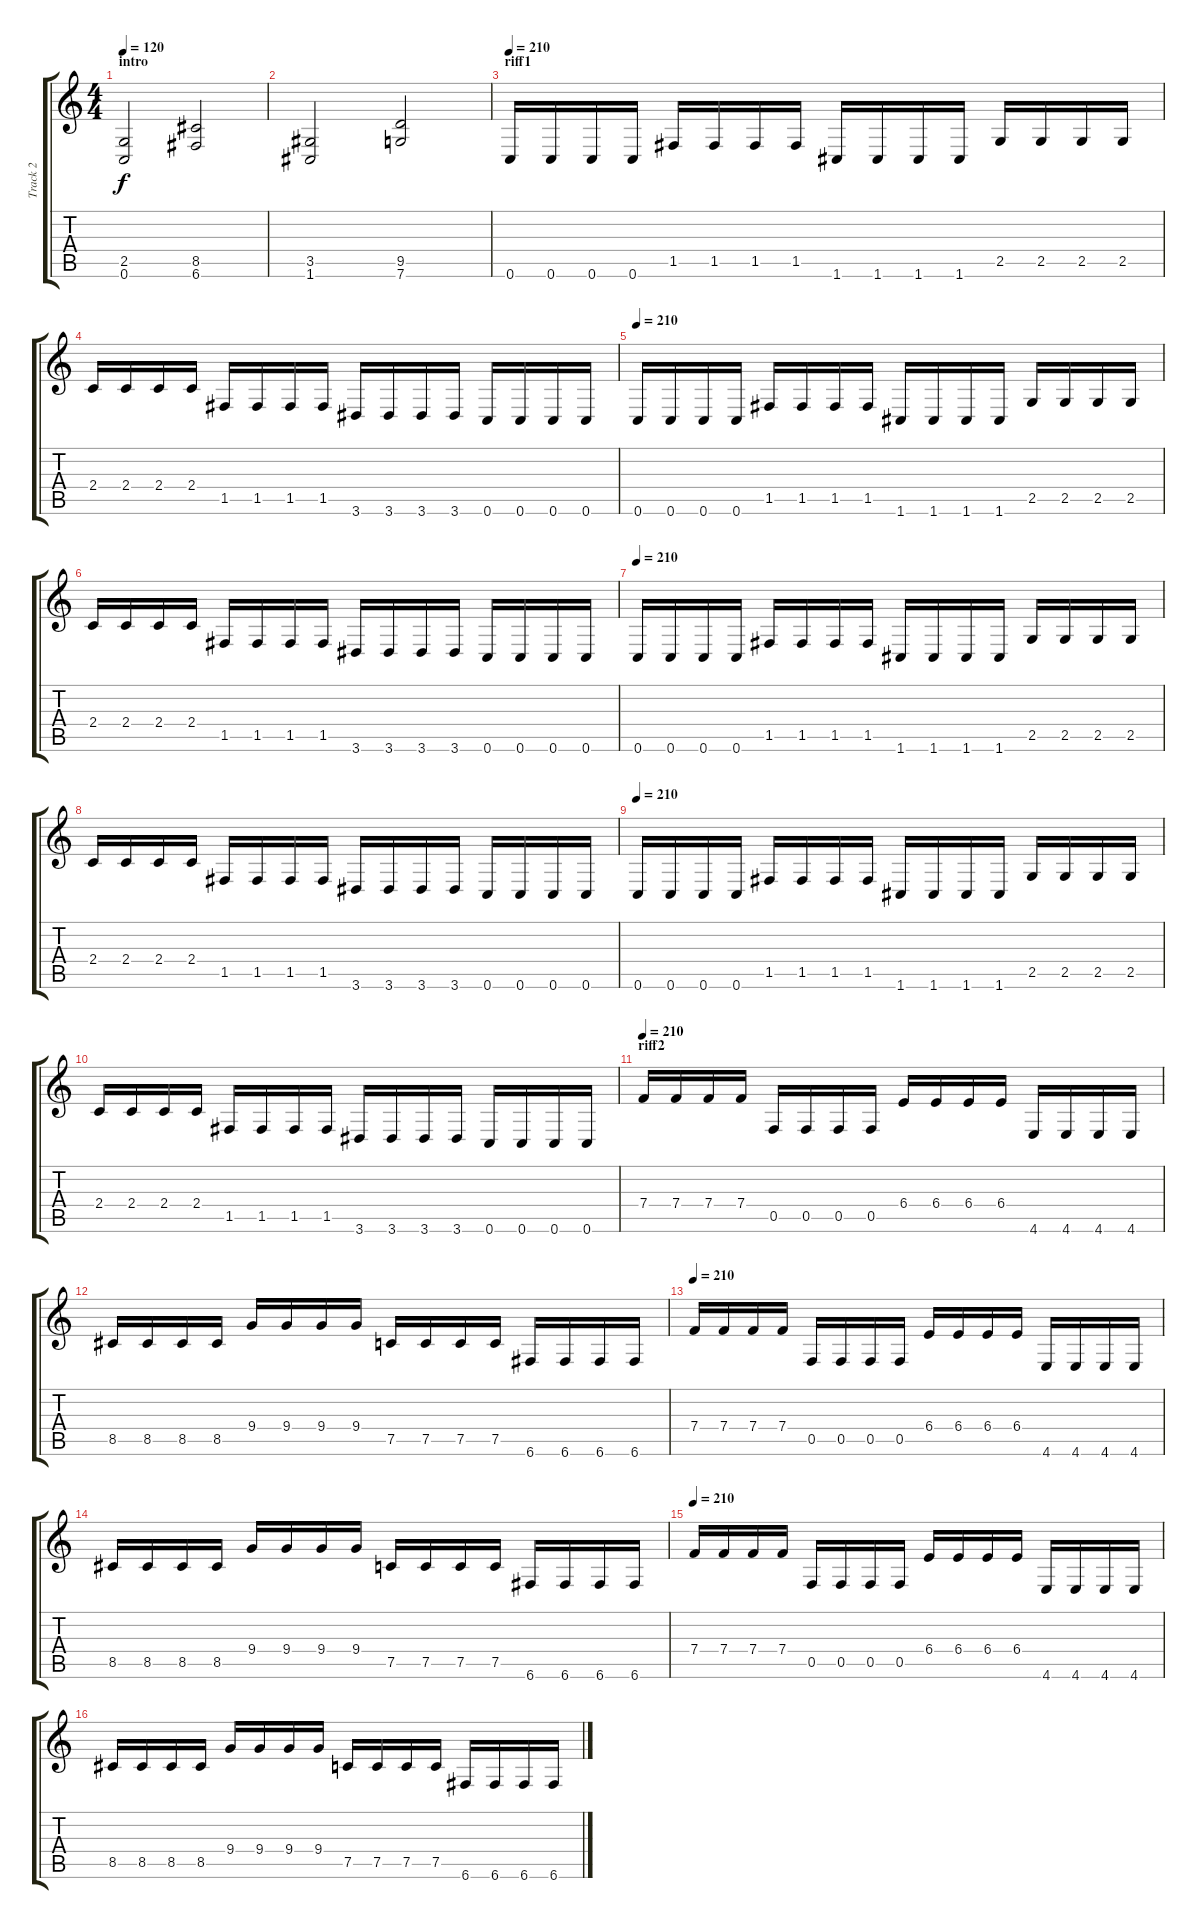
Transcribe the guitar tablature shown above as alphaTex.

\track ("Track 2" "Track 2") {instrument distortionguitar}
\staff {score tabs}
\tuning (C4 G3 Eb3 Bb2 F2 C2) {hide}
\ts (4 4)
\section ("" "intro")
\tempo 120
\tempo 150
\tempo 120
\clef g2
\ks c
(2.5 0.6).2{dy f instrument distortionguitar} (8.5 6.6).2 |
(3.5 1.6).2 (9.5 7.6).2 |
\section ("" "riff1")
\tempo 210
0.6.16 0.6.16 0.6.16 0.6.16 1.5.16 1.5.16 1.5.16 1.5.16 1.6.16 1.6.16 1.6.16 1.6.16 2.5.16 2.5.16 2.5.16 2.5.16 |
2.4.16 2.4.16 2.4.16 2.4.16 1.5.16 1.5.16 1.5.16 1.5.16 3.6.16 3.6.16 3.6.16 3.6.16 0.6.16 0.6.16 0.6.16 0.6.16 |
\tempo 210
0.6.16 0.6.16 0.6.16 0.6.16 1.5.16 1.5.16 1.5.16 1.5.16 1.6.16 1.6.16 1.6.16 1.6.16 2.5.16 2.5.16 2.5.16 2.5.16 |
2.4.16 2.4.16 2.4.16 2.4.16 1.5.16 1.5.16 1.5.16 1.5.16 3.6.16 3.6.16 3.6.16 3.6.16 0.6.16 0.6.16 0.6.16 0.6.16 |
\tempo 210
0.6.16 0.6.16 0.6.16 0.6.16 1.5.16 1.5.16 1.5.16 1.5.16 1.6.16 1.6.16 1.6.16 1.6.16 2.5.16 2.5.16 2.5.16 2.5.16 |
2.4.16 2.4.16 2.4.16 2.4.16 1.5.16 1.5.16 1.5.16 1.5.16 3.6.16 3.6.16 3.6.16 3.6.16 0.6.16 0.6.16 0.6.16 0.6.16 |
\tempo 210
0.6.16 0.6.16 0.6.16 0.6.16 1.5.16 1.5.16 1.5.16 1.5.16 1.6.16 1.6.16 1.6.16 1.6.16 2.5.16 2.5.16 2.5.16 2.5.16 |
2.4.16 2.4.16 2.4.16 2.4.16 1.5.16 1.5.16 1.5.16 1.5.16 3.6.16 3.6.16 3.6.16 3.6.16 0.6.16 0.6.16 0.6.16 0.6.16 |
\section ("" "riff2")
\tempo 210
7.4.16 7.4.16 7.4.16 7.4.16 0.5.16 0.5.16 0.5.16 0.5.16 6.4.16 6.4.16 6.4.16 6.4.16 4.6.16 4.6.16 4.6.16 4.6.16 |
8.5.16 8.5.16 8.5.16 8.5.16 9.4.16 9.4.16 9.4.16 9.4.16 7.5.16 7.5.16 7.5.16 7.5.16 6.6.16 6.6.16 6.6.16 6.6.16 |
\tempo 210
7.4.16 7.4.16 7.4.16 7.4.16 0.5.16 0.5.16 0.5.16 0.5.16 6.4.16 6.4.16 6.4.16 6.4.16 4.6.16 4.6.16 4.6.16 4.6.16 |
8.5.16 8.5.16 8.5.16 8.5.16 9.4.16 9.4.16 9.4.16 9.4.16 7.5.16 7.5.16 7.5.16 7.5.16 6.6.16 6.6.16 6.6.16 6.6.16 |
\tempo 210
7.4.16 7.4.16 7.4.16 7.4.16 0.5.16 0.5.16 0.5.16 0.5.16 6.4.16 6.4.16 6.4.16 6.4.16 4.6.16 4.6.16 4.6.16 4.6.16 |
8.5.16 8.5.16 8.5.16 8.5.16 9.4.16 9.4.16 9.4.16 9.4.16 7.5.16 7.5.16 7.5.16 7.5.16 6.6.16 6.6.16 6.6.16 6.6.16
